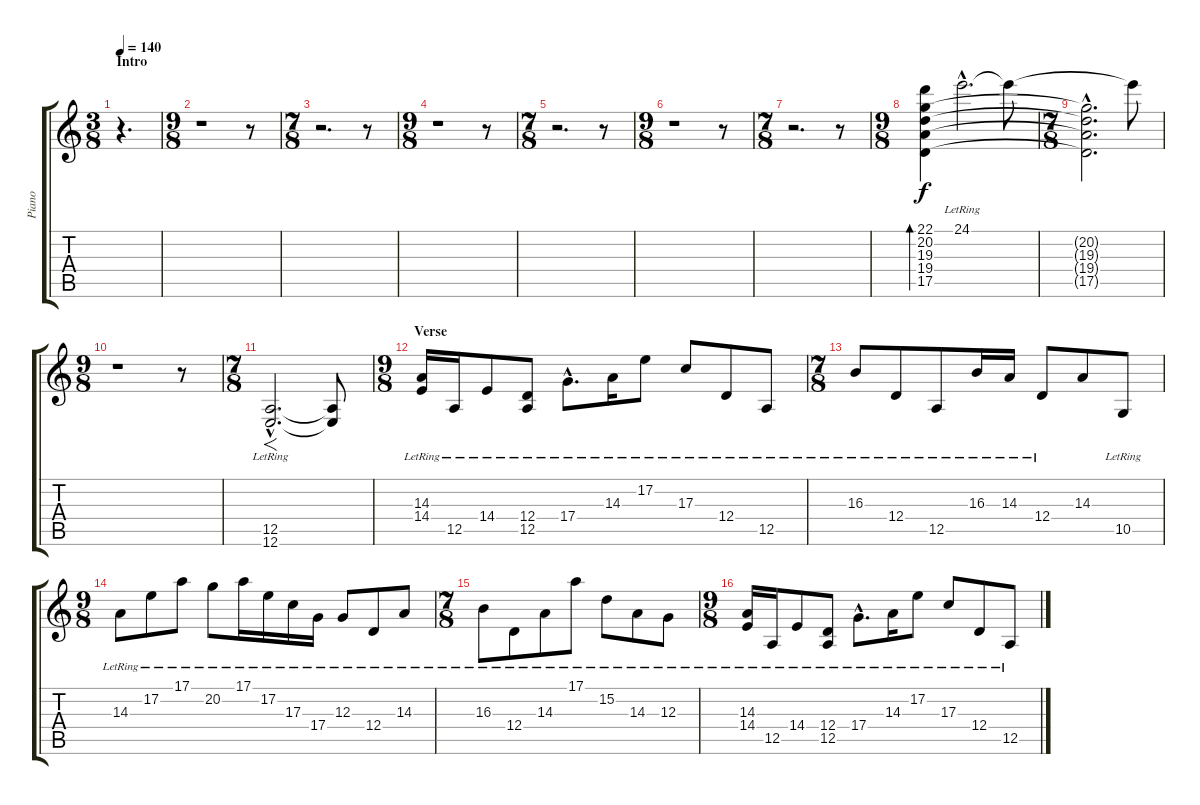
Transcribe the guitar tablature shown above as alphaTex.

\track ("Piano" "Piano") {instrument acousticgrandpiano}
\staff {score tabs}
\tuning (E4 B3 G3 D3 A2 E2) {hide}
\ts (3 8)
\section ("" "Intro")
\tempo 140
\clef g2
\ks c
r.4{d dy f instrument acousticgrandpiano} |
\ts (9 8)
r.1 r.8 |
\ts (7 8)
r.2{d} r.8 |
\ts (9 8)
r.1 r.8 |
\ts (7 8)
r.2{d} r.8 |
\ts (9 8)
r.1 r.8 |
\ts (7 8)
r.2{d} r.8 |
\ts (9 8)
(22.1 20.2 19.3 19.4 17.5).4{bd 480} 24.1{hac lr}.2{d} 24.1{t}.8 |
\ts (7 8)
(20.2{hac t} 19.3{hac t} 19.4{hac t} 17.5{hac t}).2{d} 24.1{t}.8 |
\ts (9 8)
r.1 r.8 |
\ts (7 8)
(12.5{hac lr} 12.6{hac lr}).2{f d} (12.5{t} 12.6{t}).8 |
\ts (9 8)
\section ("" "Verse")
(14.3{lr} 14.4{lr}).16 12.5{lr}.16 14.4{lr}.8 (12.4{lr} 12.5{lr}).8 17.4{hac lr}.8{d} 14.3{lr}.16 17.2{lr}.8 17.3{lr}.8 12.4{lr}.8 12.5{lr}.8 |
\ts (7 8)
16.3{lr}.8 12.4{lr}.8 12.5{lr}.8 16.3{lr}.16 14.3{lr}.16 12.4{lr}.8 14.3.8 10.5{lr}.8 |
\ts (9 8)
14.3{lr}.8 17.2{lr}.8 17.1{lr}.8 20.2{lr}.8 17.1{lr}.16 17.2{lr}.16 17.3{lr}.16 17.4{lr}.16 12.3{lr}.8 12.4{lr}.8 14.3{lr}.8 |
\ts (7 8)
16.3{lr}.8 12.4{lr}.8 14.3{lr}.8 17.1{lr}.8 15.2{lr}.8 14.3{lr}.8 12.3{lr}.8 |
\ts (9 8)
(14.3{lr} 14.4{lr}).16 12.5{lr}.16 14.4{lr}.8 (12.4{lr} 12.5{lr}).8 17.4{hac lr}.8{d} 14.3{lr}.16 17.2{lr}.8 17.3{lr}.8 12.4{lr}.8 12.5{lr}.8
